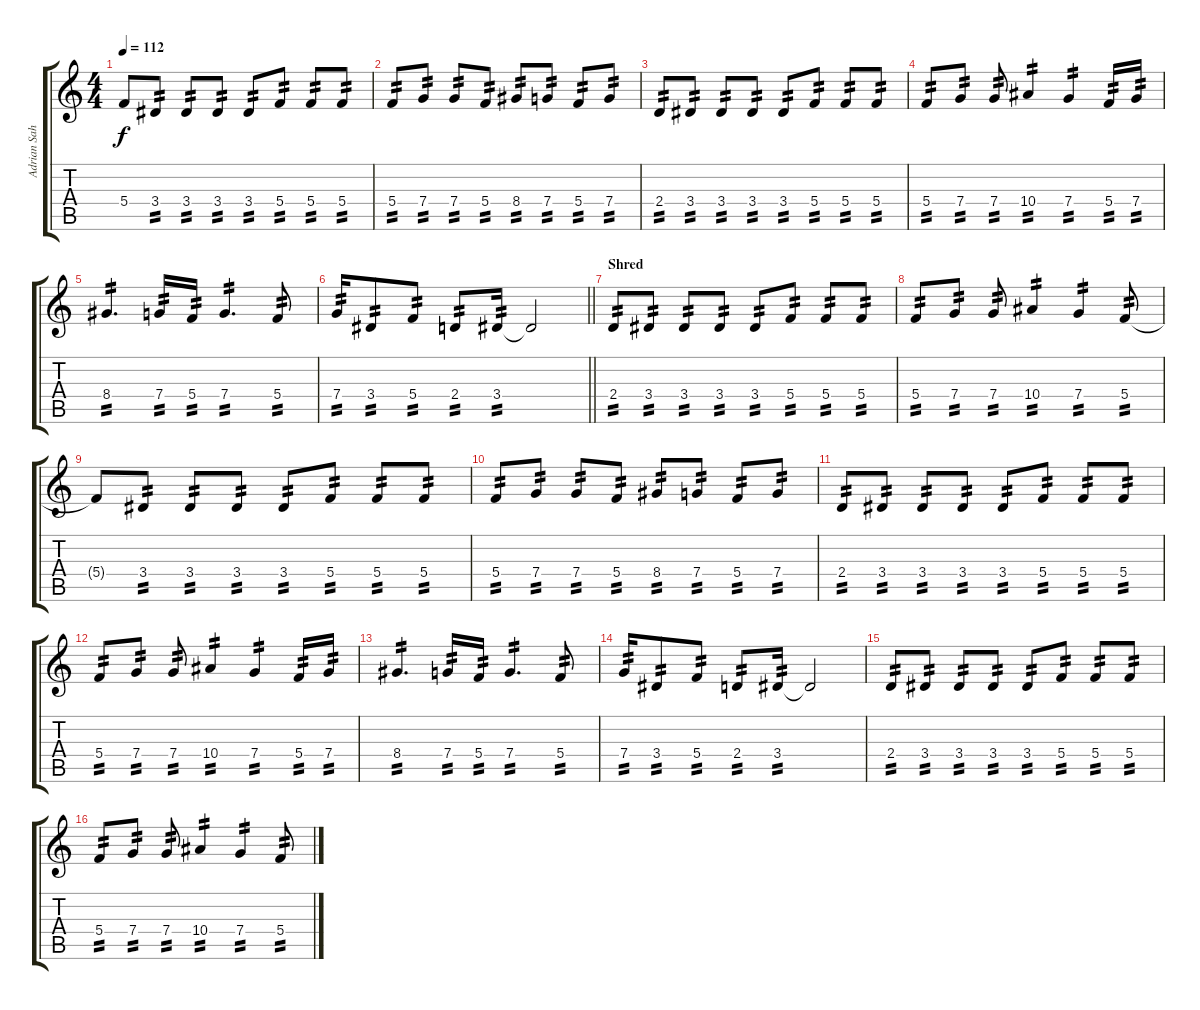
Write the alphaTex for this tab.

\track ("Adrian Sahid" "Adrian Sah") {instrument distortionguitar}
\staff {score tabs}
\tuning (D4 A3 F3 C3 G2 C2) {hide}
\ts (4 4)
\tempo 112
\clef g2
\ks c
5.4{t}.8{dy f} 3.4.8{tp 2} 3.4.8{tp 2} 3.4.8{tp 2} 3.4.8{tp 2} 5.4.8{tp 2} 5.4.8{tp 2} 5.4.8{tp 2} |
5.4.8{tp 2} 7.4.8{tp 2} 7.4.8{tp 2} 5.4.8{tp 2} 8.4.8{tp 2} 7.4.8{tp 2} 5.4.8{tp 2} 7.4.8{tp 2} |
2.4.8{tp 2} 3.4.8{tp 2} 3.4.8{tp 2} 3.4.8{tp 2} 3.4.8{tp 2} 5.4.8{tp 2} 5.4.8{tp 2} 5.4.8{tp 2} |
5.4.8{tp 2} 7.4.8{tp 2} 7.4.8{tp 2} 10.4.4{tp 2} 7.4.4{tp 2} 5.4.16{tp 2} 7.4.16{tp 2} |
8.4.4{d tp 2} 7.4.16{tp 2} 5.4.16{tp 2} 7.4.4{d tp 2} 5.4.8{tp 2} |
\barLineRight lightlight
7.4.16{tp 2} 3.4.8{tp 2} 5.4.8{tp 2} 2.4.8{tp 2} 3.4.16{tp 2} 3.4{t}.2 |
\section ("" "Shred")
2.4.8{tp 2 instrument distortionguitar} 3.4.8{tp 2} 3.4.8{tp 2} 3.4.8{tp 2} 3.4.8{tp 2} 5.4.8{tp 2} 5.4.8{tp 2} 5.4.8{tp 2} |
5.4.8{tp 2} 7.4.8{tp 2} 7.4.8{tp 2} 10.4.4{tp 2} 7.4.4{tp 2} 5.4.8{tp 2} |
5.4{t}.8 3.4.8{tp 2} 3.4.8{tp 2} 3.4.8{tp 2} 3.4.8{tp 2} 5.4.8{tp 2} 5.4.8{tp 2} 5.4.8{tp 2} |
5.4.8{tp 2} 7.4.8{tp 2} 7.4.8{tp 2} 5.4.8{tp 2} 8.4.8{tp 2} 7.4.8{tp 2} 5.4.8{tp 2} 7.4.8{tp 2} |
2.4.8{tp 2} 3.4.8{tp 2} 3.4.8{tp 2} 3.4.8{tp 2} 3.4.8{tp 2} 5.4.8{tp 2} 5.4.8{tp 2} 5.4.8{tp 2} |
5.4.8{tp 2} 7.4.8{tp 2} 7.4.8{tp 2} 10.4.4{tp 2} 7.4.4{tp 2} 5.4.16{tp 2} 7.4.16{tp 2} |
8.4.4{d tp 2} 7.4.16{tp 2} 5.4.16{tp 2} 7.4.4{d tp 2} 5.4.8{tp 2} |
7.4.16{tp 2} 3.4.8{tp 2} 5.4.8{tp 2} 2.4.8{tp 2} 3.4.16{tp 2} 3.4{t}.2 |
2.4.8{tp 2 instrument distortionguitar} 3.4.8{tp 2} 3.4.8{tp 2} 3.4.8{tp 2} 3.4.8{tp 2} 5.4.8{tp 2} 5.4.8{tp 2} 5.4.8{tp 2} |
5.4.8{tp 2} 7.4.8{tp 2} 7.4.8{tp 2} 10.4.4{tp 2} 7.4.4{tp 2} 5.4.8{tp 2}
